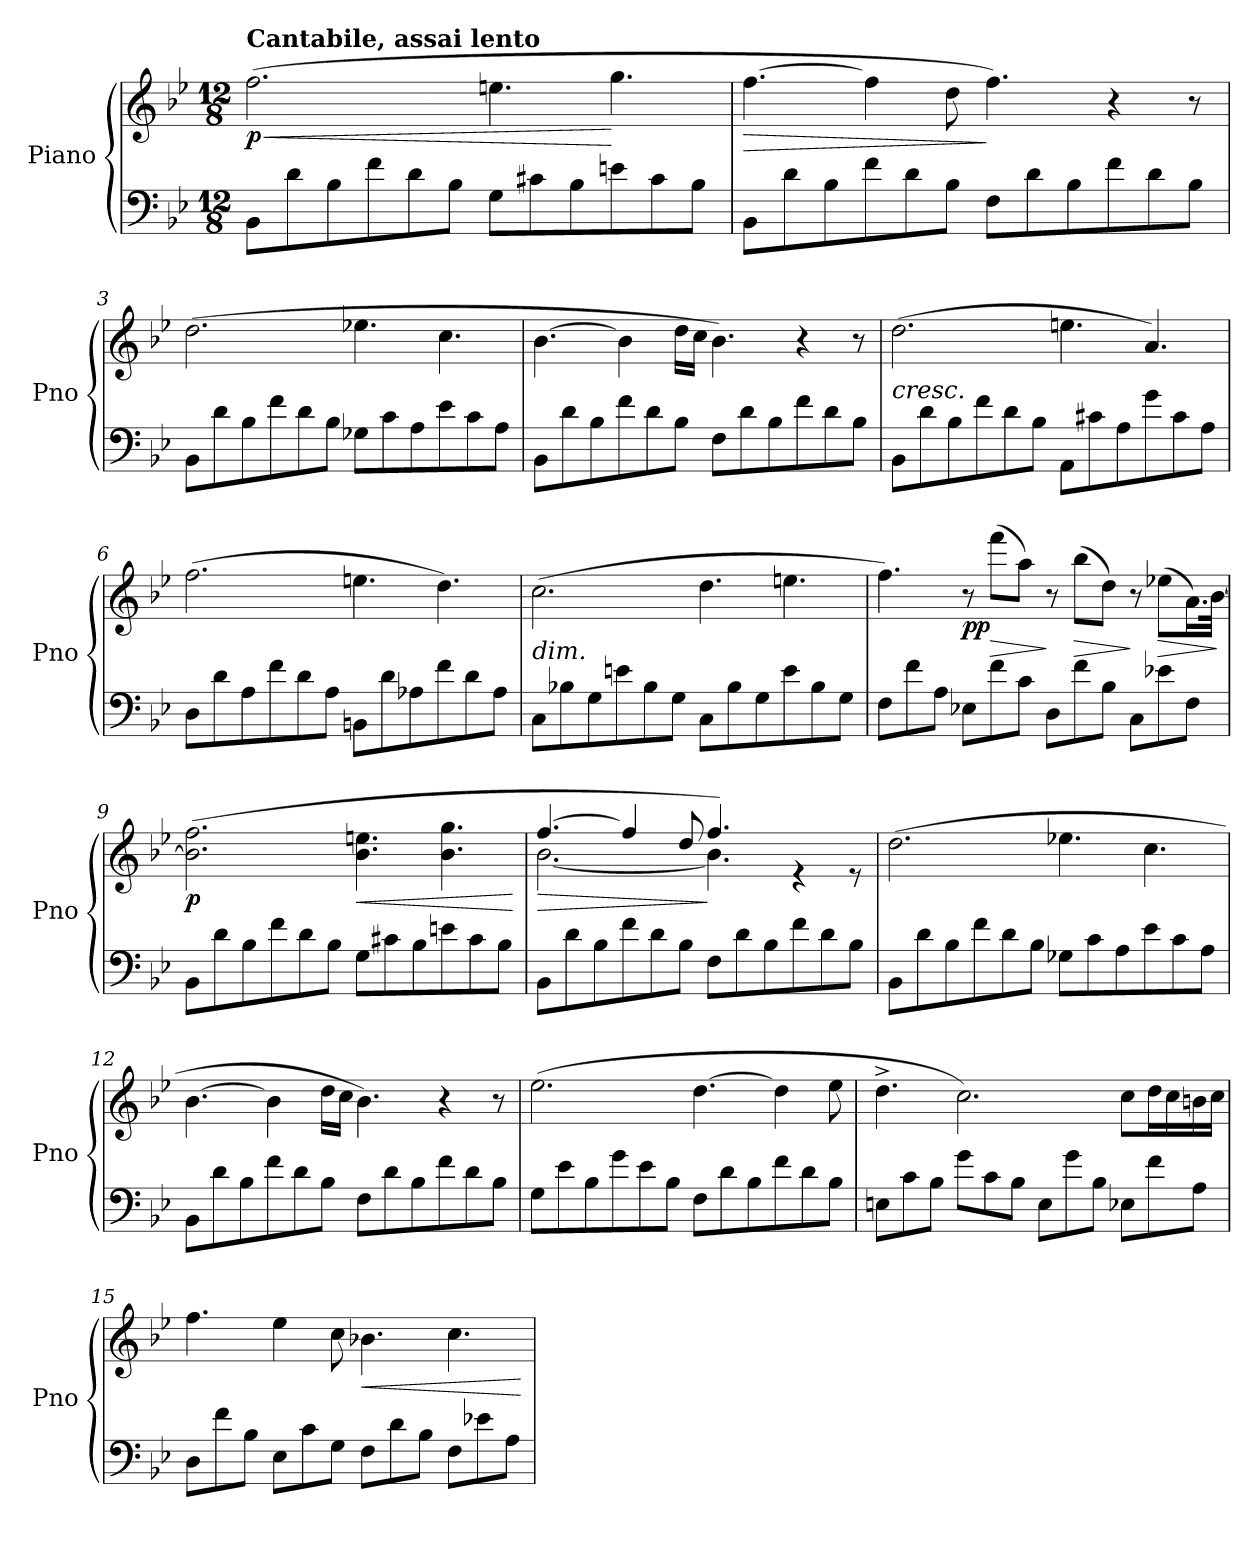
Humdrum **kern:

**kern	**kern	**dynam
*part1	*part1	*part1
*staff2	*staff1	*staff1/2
*I"Piano	*	*
*I'Pno	*	*
*clefF4	*clefG2	*
*k[b-e-]	*k[b-e-]	*
*B-:	*B-:	*
*M12/8	*M12/8	*
=1	=1	=1
!	!LO:TX:a:B:t=Cantabile, assai lento	!
!	!	!LO:HP:b
!	!	!LO:DY:n=1:b
8BB-<\L	(>2.ff\	< p
8d<\	.	.
8B-<\	.	.
8f\	.	.
8d\	.	.
8B-\J	.	.
8G\L	4.een\	.
8c#X\	.	.
8B-\	.	.
8en\	4.gg\	[
8c#\	.	.
8B-\J	.	.
=2	=2	=2
!	!	!LO:HP:b
8BB-\L	[4.ff\	>
8d<\	.	.
8B-<\	.	.
8f\	4ff\]	.
8d\	.	.
8B-\J	8dd\	.
8F\L	4.ff\)	]
8d\	.	.
8B-\	.	.
8f\	4r	.
8d\	.	.
8B-\J	8r	.
=3	=3	=3
8BB-\L	(>2.dd\	.
8d\	.	.
8B-\	.	.
8f\	.	.
8d\	.	.
8B-\J	.	.
8G-X<\L	4.ee-X\	.
8c\	.	.
8A\	.	.
8e-\	4.cc\	.
8c\	.	.
8A\J	.	.
!!LO:LB:g=z
=4	=4	=4
8BB-\L	[4.b-\	.
8d\	.	.
8B-\	.	.
8f\	4b-\]	.
8d\	.	.
8B-\J	16dd\LL	.
.	16cc\JJ	.
8F\L	4.b-\)	.
8d\	.	.
8B-\	.	.
8f\	4r	.
8d\	.	.
8B-\J	8r	.
=5	=5	=5
!LO:TX:a:i:t=cresc.	!	!
8BB-\L	(>2.dd\	.
8d\	.	.
8B-\	.	.
8f\	.	.
8d\	.	.
8B-\J	.	.
8AA\L	4.een\	.
8c#X<\	.	.
8A<\	.	.
8g\	4.a/)	.
8c#\	.	.
8A\J	.	.
=6	=6	=6
8D\L	(>2.ff\	.
8d<\	.	.
8A<\	.	.
8f\	.	.
8d\	.	.
8A\J	.	.
8BBn\L	4.een\	.
8d\	.	.
8A-X\	.	.
8f\	4.dd\)	.
8d\	.	.
8A-\J	.	.
!!LO:LB:g=z
=7	=7	=7
!LO:TX:a:i:t=dim.	!	!
8C\L	(>2.cc\	.
8B-X\	.	.
8G\	.	.
8en\	.	.
8B-\	.	.
8G\J	.	.
8C\L	4.dd\	.
8B-\	.	.
8G\	.	.
8e\	4.een\	.
8B-\	.	.
8G\J	.	.
!!LO:LB:g=z
=8	=8	=8
8F\L	4.ff\)	.
8f\	.	.
8A<\J	.	.
!	!	!LO:DY:b
8E-X<\L	8r	pp
!	!	!LO:HP:b
8f<\	(>8fff\L	>
8c<\J	8aa\J)	.
8D\L	8r	]
!	!	!LO:HP:b
8f\	(>8bb-\L	>
8B-\J	8dd\J)	.
8C\L	8r	]
!	!	!LO:HP:b
8e-X\	(>8ee-X\L	>
8F<\J	16.a\L)	.
.	[32b-\JJk	.
.	.	]
=9	=9	=9
!	!	!LO:DY:b
8BB-\L	(>2.b-\] 2.ff\	p
8d<\	.	.
8B-\	.	.
8f\	.	.
8d\	.	.
8B-\J	.	.
!	!	!LO:HP:b
8G\L	4.b-\ 4.een\	<
8c#X\	.	.
8B-\	.	.
8en\	4.b-\ 4.gg\	.
8c#\	.	.
8B-\J	.	.
.	.	[
=10	=10	=10
!	!	!LO:HP:b
*	*^	*
8BB-\L	[4.ff/	[2.b-\	>
8d\	.	.	.
8B-\	.	.	.
8f\	4ff/]	.	.
8d\	.	.	.
8B-\J	8dd/	.	.
8F\L	4.ff/)	4.b-\]	]
8d\	.	.	.
8B-\	.	.	.
8f\	4re	4.ryy	.
8d\	.	.	.
8B-\J	8re	.	.
*	*v	*v	*
!!LO:LB:g=z
=11	=11	=11
8BB-\L	(>2.dd\	.
8d\	.	.
8B-\	.	.
8f\	.	.
8d\	.	.
8B-\J	.	.
8G-X\L	4.ee-X\	.
8c\	.	.
8A\	.	.
8e-\	4.cc\	.
8c\	.	.
8A\J	.	.
!!LO:LB:g=z
=12	=12	=12
8BB-\L	[4.b-\	.
8d\	.	.
8B-\	.	.
8f\	4b-\]	.
8d\	.	.
8B-\J	16dd\LL	.
.	16cc\JJ	.
8F\L	4.b-\)	.
8d\	.	.
8B-\	.	.
8f\	4r	.
8d\	.	.
8B-\J	8r	.
=13	=13	=13
8G\L	(>2.ee-\	.
8e-\	.	.
8B-\	.	.
8g\	.	.
8e-\	.	.
8B-\J	.	.
8F\L	[4.dd\	.
8d\	.	.
8B-\	.	.
8f\	4dd\]	.
8d\	.	.
8B-\J	8ee-\	.
=14	=14	=14
8En\L	4.dd^\	.
8c<\	.	.
8B-<\J	.	.
8g<\L	2.cc\)	.
8c<\	.	.
8B-\J	.	.
8E\L	.	.
8g\	.	.
8B-<\J	.	.
8E-X\L	8cc\L	.
8f\	16dd\L	.
.	16cc\	.
8A<\J	16bn\	.
.	16cc\JJ	.
!!LO:PB:g=z
=15	=15	=15
8D\L	4.ff\	.
8f\	.	.
8B-<\J	.	.
8E-<\L	4ee-\	.
8c\	.	.
8G\J	8cc\	.
!	!	!LO:HP:b
8F\L	4.b-X\	<
8d\	.	.
8B-\J	.	.
8F\L	4.cc\	.
8e-X\	.	.
8A\J	.	.
.	.	[
=	=	=
*-	*-	*-
